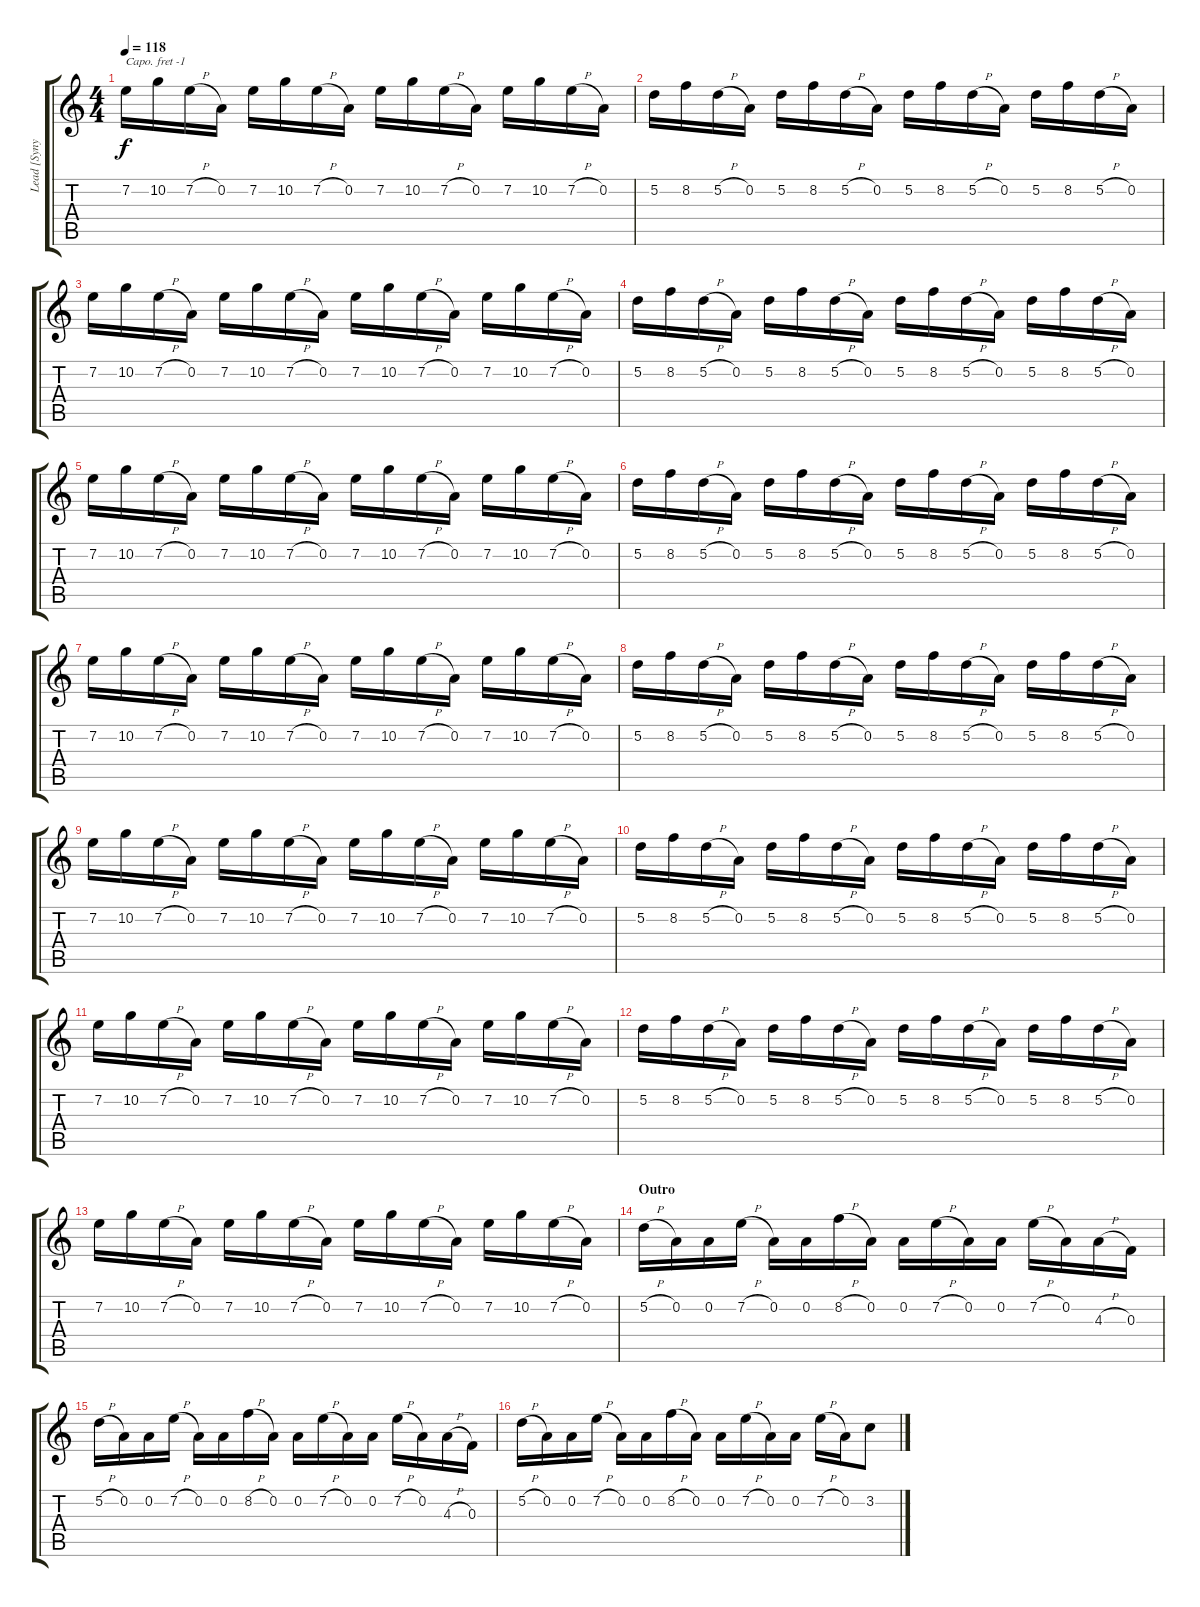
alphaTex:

\track ("Lead [Synyster Gates]" "Lead [Syny") {instrument distortionguitar}
\staff {score tabs}
\capo -1
\tuning (Eb4 Bb3 Gb3 Db3 Ab2 Db2) {hide}
\ts (4 4)
\tempo 118
\clef g2
\ks c
7.2.16{dy f} 10.2.16 7.2{h}.16 0.2.16 7.2.16 10.2.16 7.2{h}.16 0.2.16 7.2.16 10.2.16 7.2{h}.16 0.2.16 7.2.16 10.2.16 7.2{h}.16 0.2.16 |
5.2.16 8.2.16 5.2{h}.16 0.2.16 5.2.16 8.2.16 5.2{h}.16 0.2.16 5.2.16 8.2.16 5.2{h}.16 0.2.16 5.2.16 8.2.16 5.2{h}.16 0.2.16 |
7.2.16 10.2.16 7.2{h}.16 0.2.16 7.2.16 10.2.16 7.2{h}.16 0.2.16 7.2.16 10.2.16 7.2{h}.16 0.2.16 7.2.16 10.2.16 7.2{h}.16 0.2.16 |
5.2.16 8.2.16 5.2{h}.16 0.2.16 5.2.16 8.2.16 5.2{h}.16 0.2.16 5.2.16 8.2.16 5.2{h}.16 0.2.16 5.2.16 8.2.16 5.2{h}.16 0.2.16 |
7.2.16 10.2.16 7.2{h}.16 0.2.16 7.2.16 10.2.16 7.2{h}.16 0.2.16 7.2.16 10.2.16 7.2{h}.16 0.2.16 7.2.16 10.2.16 7.2{h}.16 0.2.16 |
5.2.16 8.2.16 5.2{h}.16 0.2.16 5.2.16 8.2.16 5.2{h}.16 0.2.16 5.2.16 8.2.16 5.2{h}.16 0.2.16 5.2.16 8.2.16 5.2{h}.16 0.2.16 |
7.2.16 10.2.16 7.2{h}.16 0.2.16 7.2.16 10.2.16 7.2{h}.16 0.2.16 7.2.16 10.2.16 7.2{h}.16 0.2.16 7.2.16 10.2.16 7.2{h}.16 0.2.16 |
5.2.16 8.2.16 5.2{h}.16 0.2.16 5.2.16 8.2.16 5.2{h}.16 0.2.16 5.2.16 8.2.16 5.2{h}.16 0.2.16 5.2.16 8.2.16 5.2{h}.16 0.2.16 |
7.2.16 10.2.16 7.2{h}.16 0.2.16 7.2.16 10.2.16 7.2{h}.16 0.2.16 7.2.16 10.2.16 7.2{h}.16 0.2.16 7.2.16 10.2.16 7.2{h}.16 0.2.16 |
5.2.16 8.2.16 5.2{h}.16 0.2.16 5.2.16 8.2.16 5.2{h}.16 0.2.16 5.2.16 8.2.16 5.2{h}.16 0.2.16 5.2.16 8.2.16 5.2{h}.16 0.2.16 |
7.2.16 10.2.16 7.2{h}.16 0.2.16 7.2.16 10.2.16 7.2{h}.16 0.2.16 7.2.16 10.2.16 7.2{h}.16 0.2.16 7.2.16 10.2.16 7.2{h}.16 0.2.16 |
5.2.16 8.2.16 5.2{h}.16 0.2.16 5.2.16 8.2.16 5.2{h}.16 0.2.16 5.2.16 8.2.16 5.2{h}.16 0.2.16 5.2.16 8.2.16 5.2{h}.16 0.2.16 |
7.2.16 10.2.16 7.2{h}.16 0.2.16 7.2.16 10.2.16 7.2{h}.16 0.2.16 7.2.16 10.2.16 7.2{h}.16 0.2.16 7.2.16 10.2.16 7.2{h}.16 0.2.16 |
\section ("" "Outro")
5.2{h}.16 0.2.16 0.2.16 7.2{h}.16 0.2.16 0.2.16 8.2{h}.16 0.2.16 0.2.16 7.2{h}.16 0.2.16 0.2.16 7.2{h}.16 0.2.16 4.3{h}.16 0.3.16 |
5.2{h}.16 0.2.16 0.2.16 7.2{h}.16 0.2.16 0.2.16 8.2{h}.16 0.2.16 0.2.16 7.2{h}.16 0.2.16 0.2.16 7.2{h}.16 0.2.16 4.3{h}.16 0.3.16 |
5.2{h}.16 0.2.16 0.2.16 7.2{h}.16 0.2.16 0.2.16 8.2{h}.16 0.2.16 0.2.16 7.2{h}.16 0.2.16 0.2.16 7.2{h}.16 0.2.16 3.2.8
